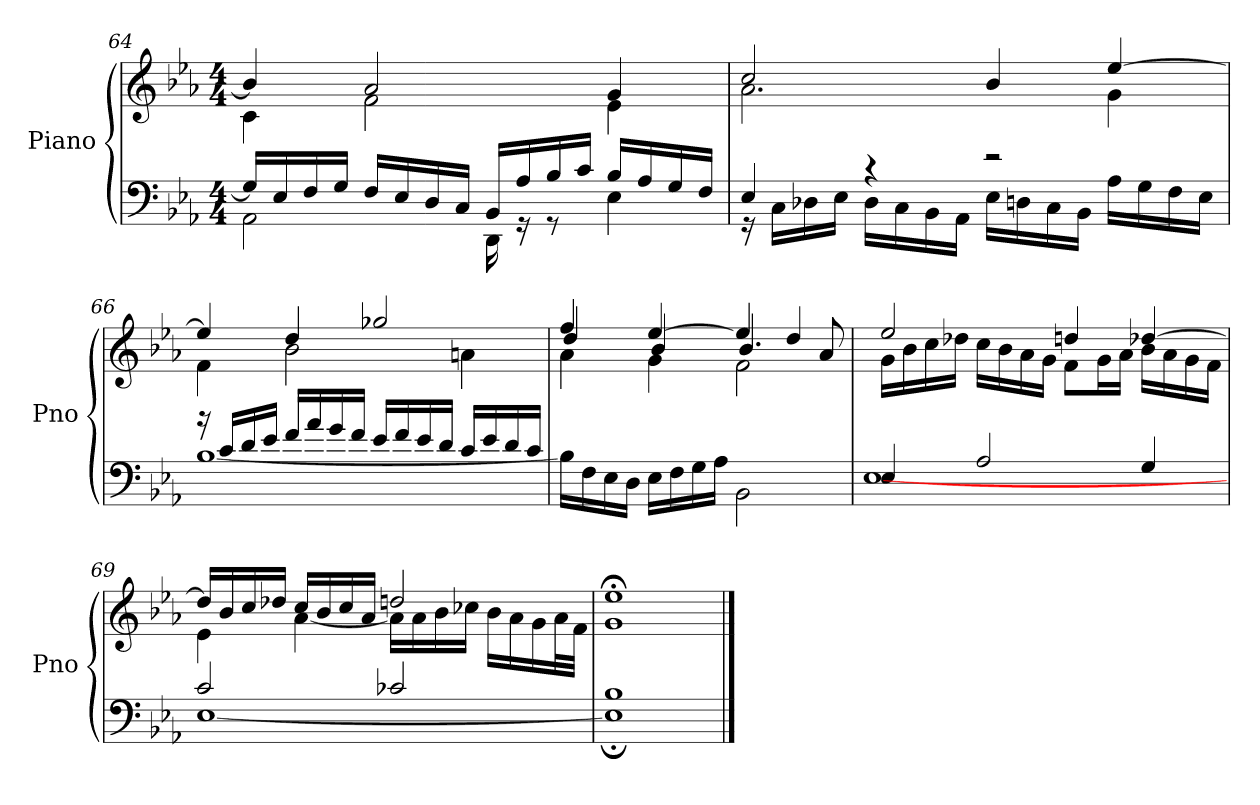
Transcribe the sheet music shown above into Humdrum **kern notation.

**kern	**kern
*part1	*part1
*staff2	*staff1
*I"Piano	*
*I'Pno	*
*clefF4	*clefG2
*k[b-e-a-]	*k[b-e-a-]
*E-:	*E-:
*M4/4	*M4/4
=64	=64
*^	*^
16G/LL]	2AA-\	4b-/]	4c\
16E-/	.	.	.
16F/	.	.	.
16G/JJ	.	.	.
16FLL	.	2a-/	2f\
16E-/	.	.	.
16D/	.	.	.
16C/JJ	.	.	.
16BB-LL	16DD\	.	.
16A-/	16r	.	.
16B-/	8r	.	.
16c/JJ	.	.	.
16B-/LL	4E-\	4g/	4e-\
16A-/	.	.	.
16G/	.	.	.
16F/JJ	.	.	.
!!LO:LB:g=z	!!
=65	=65	=65	=65
4E-/	16r	2cc/	2.a-\
.	16C\LL	.	.
.	16D-X\	.	.
.	16E-\JJ	.	.
4r	16D-LL	.	.
.	16C	.	.
.	16BB-	.	.
.	16AA-JJ	.	.
2r	16E-LL	4b-/	.
.	16Dn	.	.
.	16C	.	.
.	16BB-JJ	.	.
.	16A-LL	[4ee-/	4g\
.	16G	.	.
.	16F	.	.
.	16E-JJ	.	.
=66	=66	=66	=66
16r	[1B-	4ee-/]	4f\
16c/LL	.	.	.
16d/	.	.	.
16e-/JJ	.	.	.
16f/LL	.	4dd/	2b-\
16a-/	.	.	.
16g/	.	.	.
16f/JJ	.	.	.
16e-/LL	.	2gg-X/	.
16f/	.	.	.
16e-/	.	.	.
16d/JJ	.	.	.
16cLL	.	.	4an\
16e-/	.	.	.
16d/	.	.	.
16c/JJ	.	.	.
*v	*v	*	*
=67	=67	=67
*	*	*^
16B-\LL]	4ff/	4dd/	4a-\
16F\	.	.	.
16E-\	.	.	.
16D\JJ	.	.	.
16E-\LL	[4ee-/	4b-/	4g\
16F\	.	.	.
16G\	.	.	.
16A-\JJ	.	.	.
2BB-\	4ee-/]	4.b-/	2f\
.	4dd/	.	.
.	.	8a-/	.
*	*	*v	*v
!!LO:LB:g=z
=68	=68	=68
*^	*	*
4E-/	[1E-\	2ee-/	16g\LL
.	.	.	16b-\
.	.	.	16cc\
.	.	.	16dd-X\JJ
2A-/	.	.	16ccLL
.	.	.	16b-\
.	.	.	16a-\
.	.	.	16g\JJ
.	.	4ddn/	8fL
.	.	.	16g\L
.	.	.	16a-\JJ
4G/	.	[4dd-X/	16b-\LL
.	.	.	16a-\
.	.	.	16g\
.	.	.	16f\JJ
=69	=69	=69	=69
2c/	[1E-\	16dd-LL]	4e-
.	.	16b-/	.
.	.	16cc/	.
.	.	16dd-/JJ	.
.	.	16ccLL	[4a-\
.	.	16b-/	.
.	.	16cc/	.
.	.	16a-/JJ	.
2c-X/	.	2ddn/	16a-LL]
.	.	.	16a-\
.	.	.	16b-\
.	.	.	16cc-X\JJ
.	.	.	16b-LL
.	.	.	16a-\
.	.	.	16g\
.	.	.	32a-\L
.	.	.	32f\JJJ
=70	=70	=70	=70
1B-/	1E-;\]	1ee-;</	1g\
*v	*v	*	*
*	*v	*v
==	==
*-	*-
